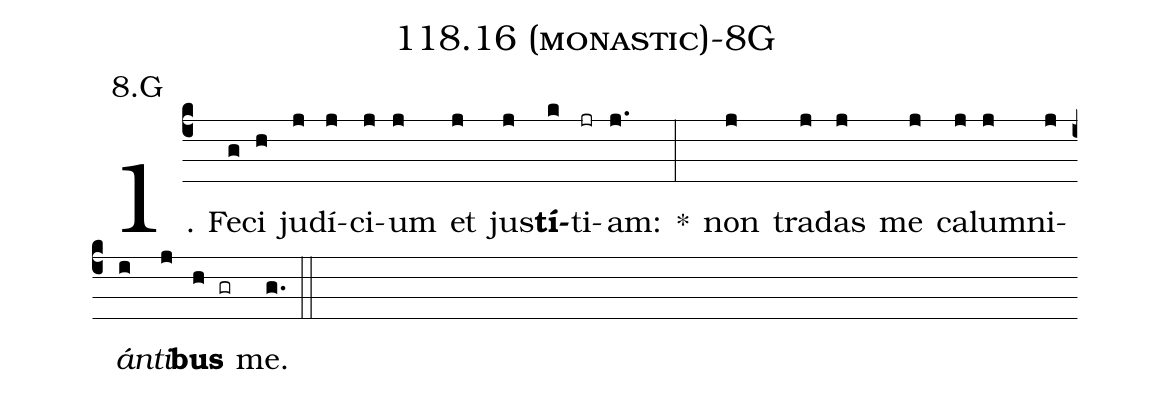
name: 118.16 (monastic)-8G;
annotation: 8.G;
%%
(c4)1. Fe(g)ci(h) ju(j)dí(j)ci(j)um(j) et(j) jus(j)<b>tí</b>(k)ti(jr)am:(j.) *(:) non(j) tra(j)das(j) me(j) ca(j)lum(j)ni(j)<i>án</i>(i)<i>ti</i>(j)<b>bus</b>(h gr) me.(g.) (::)
